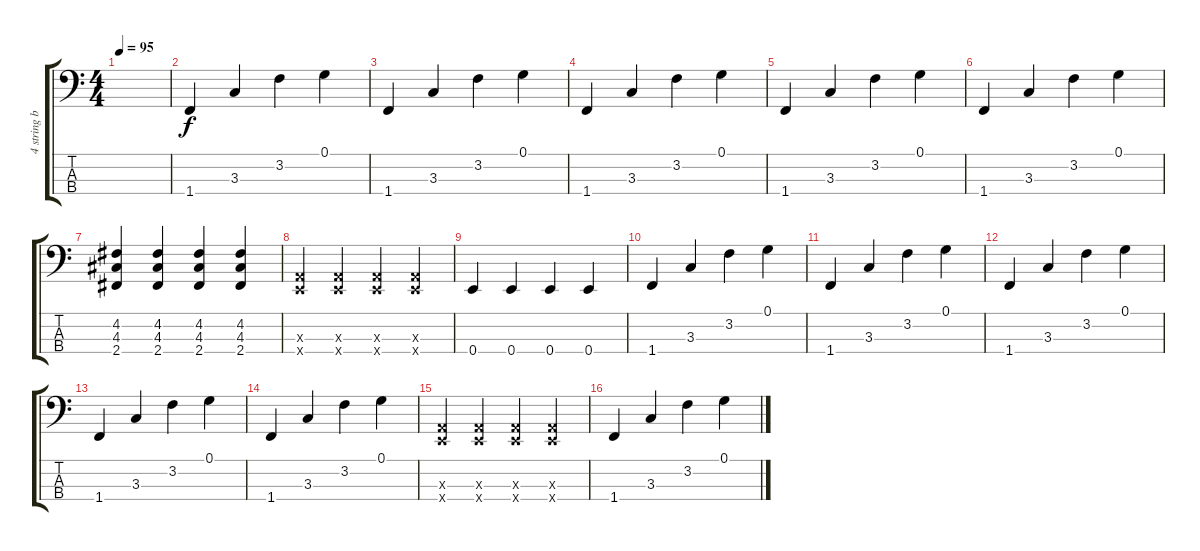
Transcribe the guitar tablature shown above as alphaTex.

\track ("4 string base" "4 string b") {instrument slapbass2}
\staff {score tabs}
\tuning (G2 D2 A1 E1) {hide}
\ts (4 4)
\tempo 95
\clef f4
\ks c
|
1.4.4 3.3.4 3.2.4 0.1.4 |
1.4.4 3.3.4 3.2.4 0.1.4 |
1.4.4 3.3.4 3.2.4 0.1.4 |
1.4.4 3.3.4 3.2.4 0.1.4 |
1.4.4 3.3.4 3.2.4 0.1.4 |
(4.2 4.3 2.4).4 (4.2 4.3 2.4).4 (4.2 4.3 2.4).4 (4.2 4.3 2.4).4 |
(0.3{x} 0.4{x}).4 (0.3{x} 0.4{x}).4 (0.3{x} 0.4{x}).4 (0.3{x} 0.4{x}).4 |
0.4.4 0.4.4 0.4.4 0.4.4 |
1.4.4 3.3.4 3.2.4 0.1.4 |
1.4.4 3.3.4 3.2.4 0.1.4 |
1.4.4 3.3.4 3.2.4 0.1.4 |
1.4.4 3.3.4 3.2.4 0.1.4 |
1.4.4 3.3.4 3.2.4 0.1.4 |
(0.3{x} 0.4{x}).4 (0.3{x} 0.4{x}).4 (0.3{x} 0.4{x}).4 (0.3{x} 0.4{x}).4 |
1.4.4 3.3.4 3.2.4 0.1.4
